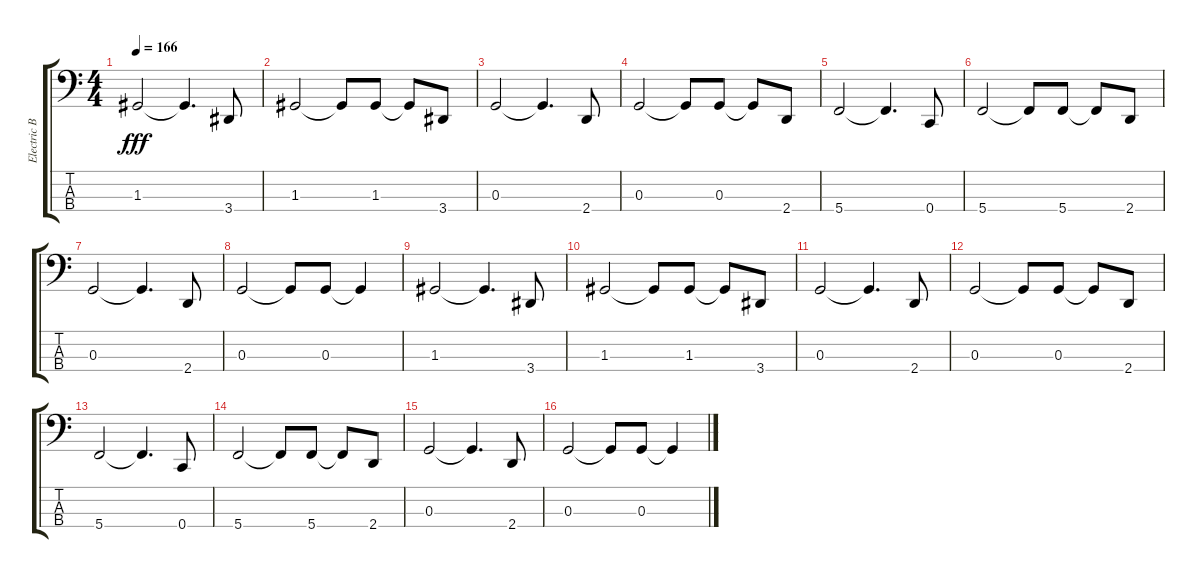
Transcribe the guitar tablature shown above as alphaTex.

\track ("Electric Bass" "Electric B") {instrument electricbassfinger}
\staff {score tabs}
\tuning (F2 C2 G1 C1) {hide}
\ts (4 4)
\tempo 166
\clef f4
\ks c
1.3.2{dy fff} 1.3{t}.4{d} 3.4.8 |
1.3.2 1.3{t}.8 1.3.8 1.3{t}.8 3.4.8 |
0.3.2 0.3{t}.4{d} 2.4.8 |
0.3.2 0.3{t}.8 0.3.8 0.3{t}.8 2.4.8 |
5.4.2 5.4{t}.4{d} 0.4.8 |
5.4.2 5.4{t}.8 5.4.8 5.4{t}.8 2.4.8 |
0.3.2 0.3{t}.4{d} 2.4.8 |
0.3.2 0.3{t}.8 0.3.8 0.3{t}.4 |
1.3.2 1.3{t}.4{d} 3.4.8 |
1.3.2 1.3{t}.8 1.3.8 1.3{t}.8 3.4.8 |
0.3.2 0.3{t}.4{d} 2.4.8 |
0.3.2 0.3{t}.8 0.3.8 0.3{t}.8 2.4.8 |
5.4.2 5.4{t}.4{d} 0.4.8 |
5.4.2 5.4{t}.8 5.4.8 5.4{t}.8 2.4.8 |
0.3.2 0.3{t}.4{d} 2.4.8 |
0.3.2 0.3{t}.8 0.3.8 0.3{t}.4
